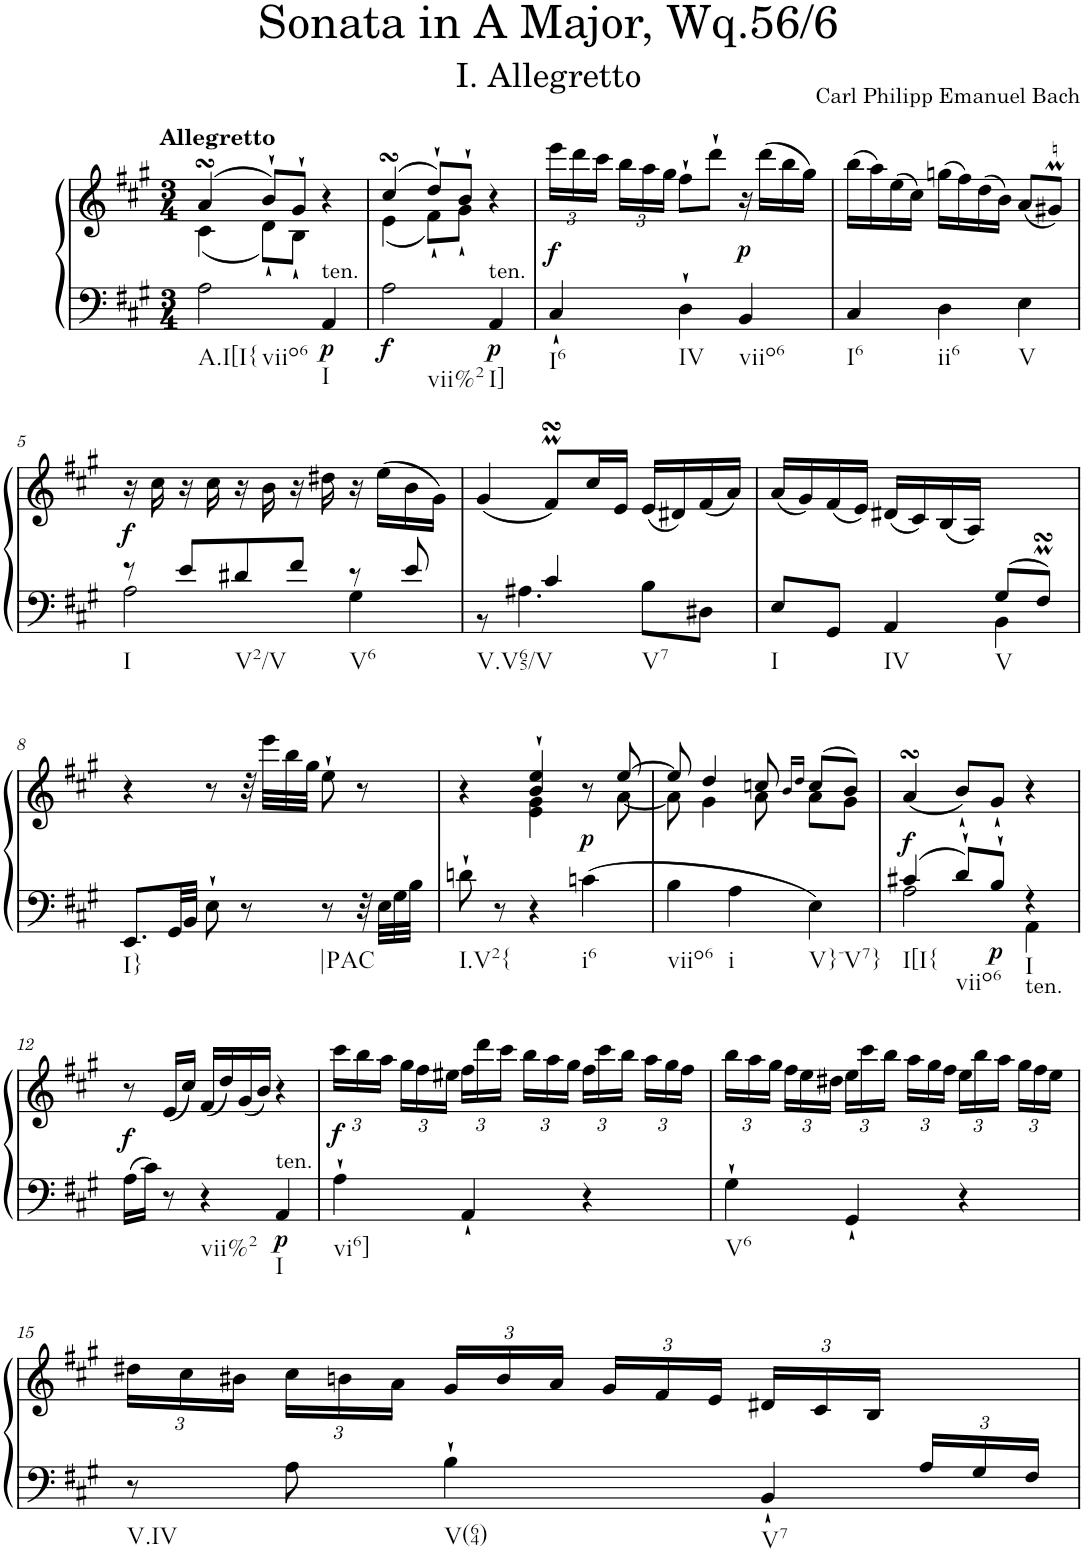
**kern	**kern	**dynam
*part1	*part1	*part1
*staff2	*staff1	*staff1/2
*I"Harpsichord	*	*
*I'Hch.	*	*
*clefF4	*clefG2	*
*k[f#c#g#]	*k[f#c#g#]	*
*A:	*A:	*
*M3/4	*M3/4	*
=1	=1	=1
*	*^	*
!	!LO:TX:a:B:t=Аllegretto	!	!
!LO:TX:b:t=A.I[I{	!	!	!
!LO:TX:b:t=viio6	!	!	!
2A\	(>4asSSs/	(<4c#\	.
.	8b``</L)	8d\L)	.
.	8g#`/J	8B`\J	.
!LO:TX:a:t=ten.	!	!	!
!LO:TX:b:t=I	!	!	!
!	!	!	!LO:DY:b=2
4AA/	4r	4ryy	p
=2	=2	=2	=2
!LO:TX:b:t=vii%2	!	!	!
!	!	!	!LO:DY:b=2
2A\	(>4cc#sSsS/	(<4e\	f
.	8dd``</L)	8f#\L)	.
.	8b`/J	8g#`\J	.
!LO:TX:a:t=ten.	!	!	!
!LO:TX:b:t=I]	!	!	!
!	!	!	!LO:DY:b=2
4AA/	4r	4ryy	p
*	*v	*v	*
=3	=3	=3
*	*Xbrackettup	*
*	*^	*
!LO:TX:b:t=I6	!	!	!
!	!	!	!LO:DY:b
*	*v	*v	*
4C#`/	24eee\LL	f
.	24ddd\	.
.	24ccc#\JJ	.
.	24bb\LL	.
.	24aa\	.
.	24gg#\JJ	.
!LO:TX:b:t=IV	!	!
4D`\	8ff#`\L	.
.	8ddd`\J	.
!LO:TX:b:t=viio6	!	!
!	!	!LO:DY:b
4BB/	16r	p
.	(>16ddd\LL	.
.	16bb\	.
.	16gg#\JJ)	.
=4	=4	=4
!LO:TX:b:t=I6	!	!
4C#/	(>16bb\LL	.
.	16aa\)	.
.	(>16ee\	.
.	16cc#\JJ)	.
!LO:TX:b:t=ii6	!	!
4D\	(>16ggn\LL	.
.	16ff#\)	.
.	(>16dd\	.
.	16b\JJ)	.
!LO:TX:b:t=V	!	!
4E\	(<8a/L	.
.	8g#Xm/J)	.
!!LO:LB:g=z
=5	=5	=5
*^	*	*
!LO:TX:b:t=I	!	!	!
!LO:TX:b:t=V2/V	!	!	!
!	!	!	!LO:DY:a=2
8r	2A\	16r	f
.	.	16cc#\	.
8e/L	.	16r	.
.	.	16cc#\	.
8d#X/	.	16r	.
.	.	16b\	.
8f#/J	.	16r	.
.	.	16dd#X\	.
!LO:TX:b:t=V6	!	!	!
8r	4G#\	16r	.
.	.	(>16ee\LL	.
8e/	.	16b\	.
.	.	16g#\JJ)	.
=6	=6	=6	=6
!LO:TX:b:t=V.V65/V	!	!	!
4ryy	8r	(<4g#/	.
.	4.A#X\	.	.
4c#/	.	8f#sSSSM/L)	.
.	.	16cc#/L	.
.	.	16e/JJ	.
!LO:TX:b:t=V7	!	!	!
4ryy	8B\L	(<16e/LL	.
.	.	16d#X/)	.
.	8D#X\J	(<16f#/	.
.	.	16a/JJ)	.
=7	=7	=7	=7
!LO:TX:b:t=I	!	!	!
8E/L	2ryy	(<16a/LL	.
.	.	16g#/)	.
8GG#/J	.	(<16f#/	.
.	.	16e/JJ)	.
!LO:TX:b:t=IV	!	!	!
4AA/	.	(<16d#X/LL	.
.	.	16c#/)	.
.	.	(<16B/	.
.	.	16A/JJ)	.
!LO:TX:b:t=V	!	!	!
8G#/L	4BB\	4ryy	.
8F#MsSSS/J	.	.	.
*v	*v	*	*
!!LO:LB:g=z
=8	=8	=8
!LO:TX:b:t=I}	!	!
8.EE/L	4r	.
32GG#/LL	.	.
32BB/JJJ	.	.
8E`\	8r	.
8r	32r	.
.	32eee\LLL	.
.	32bb\	.
.	32gg#\JJJ	.
!LO:TX:b:t=|PAC	!	!
8r	8ee`\	.
32r	8r	.
32E\LLL	.	.
32G#\	.	.
32B\JJJ	.	.
=9	=9	=9
*	*^	*
!LO:TX:b:t=I.V2{	!	!	!
8dn`\	4r	4ryy	.
8r	.	.	.
4r	4b/` 4ee/`	4e\ 4g#\	.
!LO:TX:b:t=i6	!	!	!
!	!	!	!LO:DY:b
4cn\	8r	8ryy	p
.	[8ee/	[8a\	.
=10	=10	=10	=10
!LO:TX:b:t=viio6	!	!	!
4B\	8ee/]	8a\]	.
.	4dd/	4g#\	.
!LO:TX:b:t=i	!	!	!
4A\	.	.	.
.	8ccn/	8a\	.
.	16qb/LL	.	.
.	16qdd/JJ	.	.
!LO:TX:b:t=V}-V7}	!	!	!
4E\	(>8cc/L	8a\L	.
.	8b/J)	8g#\J	.
=11	=11	=11	=11
*^	*	*	*
!LO:TX:b:t=I[I{	!	!	!	!
!LO:TX:b:t=viio6	!	!	!	!
!	!	!	!	!LO:DY:b
*	*	*v	*v	*
4c#X/	2A\	(<4asSSs/	f
8d`/L	.	8b`/L)	.
!	!	!	!LO:DY:b=2
8B`/J	.	8g#`/J	p
!LO:TX:b:t=ten.	!	!	!
!LO:TX:b:t=I	!	!	!
4r	4AA\	4r	.
!!LO:LB:g=z
=12	=12	=12	=12
!	!	!	!LO:DY:b
*v	*v	*	*
16A\LL	8r	f
16c#\JJ	.	.
8r	(<16e/LL	.
.	16cc#/JJ)	.
!LO:TX:b:t=vii%2	!	!
4r	(<16f#/LL	.
.	16dd/)	.
.	(<16g#/	.
.	16b/JJ)	.
!LO:TX:a:t=ten.	!	!
!LO:TX:b:t=I	!	!
!	!	!LO:DY:b=2
4AA/	4r	p
=13	=13	=13
!LO:TX:b:t=vi6]	!	!
!	!	!LO:DY:b
4A`\	24ccc#\LL	f
.	24bb\	.
.	24aa\JJ	.
.	24gg#\LL	.
.	24ff#\	.
.	24ee#X\JJ	.
4AA`/	24ff#\LL	.
.	24ddd\	.
.	24ccc#\JJ	.
.	24bb\LL	.
.	24aa\	.
.	24gg#\JJ	.
4r	24ff#\LL	.
.	24ccc#\	.
.	24bb\JJ	.
.	24aa\LL	.
.	24gg#\	.
.	24ff#\JJ	.
=14	=14	=14
!LO:TX:b:t=V6	!	!
4G#`\	24bb\LL	.
.	24aa\	.
.	24gg#\JJ	.
.	24ff#\LL	.
.	24ee\	.
.	24dd#X\JJ	.
4GG#`/	24ee\LL	.
.	24ccc#\	.
.	24bb\JJ	.
.	24aa\LL	.
.	24gg#\	.
.	24ff#\JJ	.
4r	24ee\LL	.
.	24bb\	.
.	24aa\JJ	.
.	24gg#\LL	.
.	24ff#\	.
.	24ee\JJ	.
!!LO:LB:g=z
=15	=15	=15
*^	*	*
!LO:TX:b:t=V.IV	!	!	!
8ryy	8r	24dd#X\LL	.
.	.	24cc#\	.
.	.	24b#X\JJ	.
.	8A\	24cc#\LL	.
.	.	24bn\	.
.	.	24a\JJ	.
!	!LO:TX:b:t=V(64)	!	!
.	4B`\	24g#/LL	.
.	.	24b/	.
.	.	24a/JJ	.
.	.	24g#/LL	.
.	.	24f#/	.
.	.	24e/JJ	.
!	!LO:TX:b:t=V7	!	!
.	4BB`/	24d#X/LL	.
.	.	24c#/	.
.	.	24B/JJ	.
*Xbrackettup	*	*	*
24A/LL	.	8ryy	.
24G#/	.	.	.
24F#/JJ	.	.	.
*v	*v	*	*
=	=	=
*-	*-	*-
